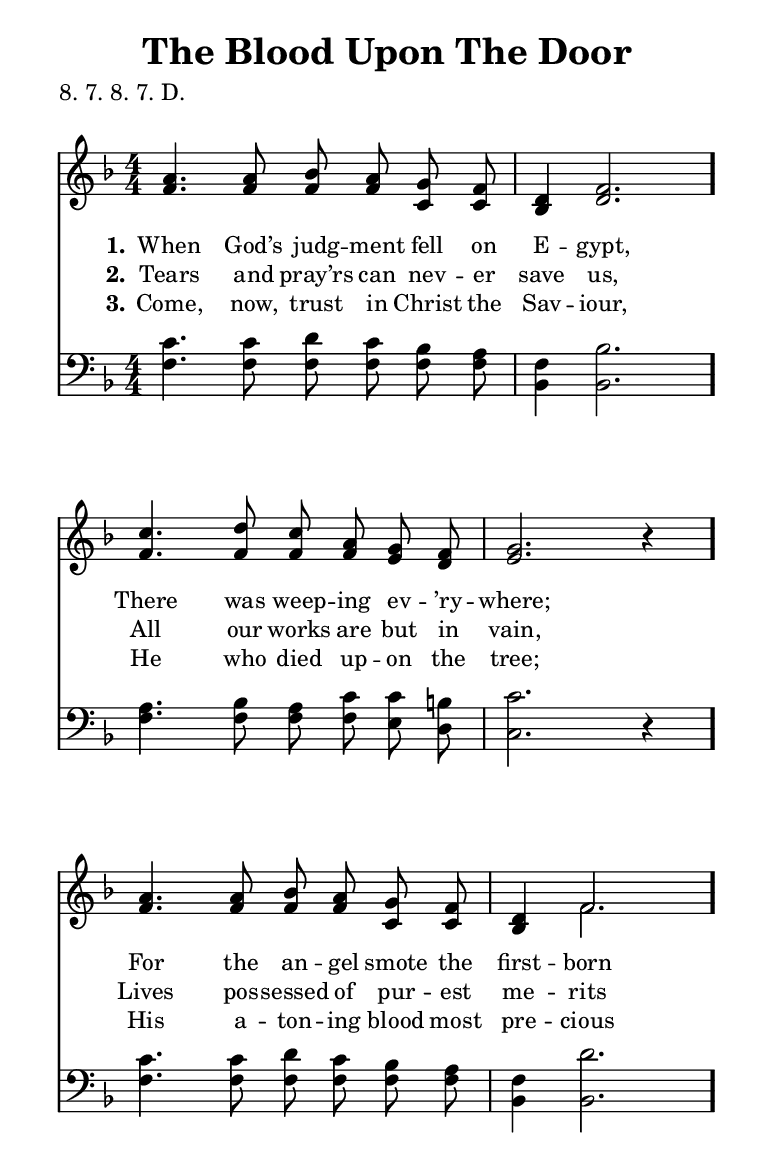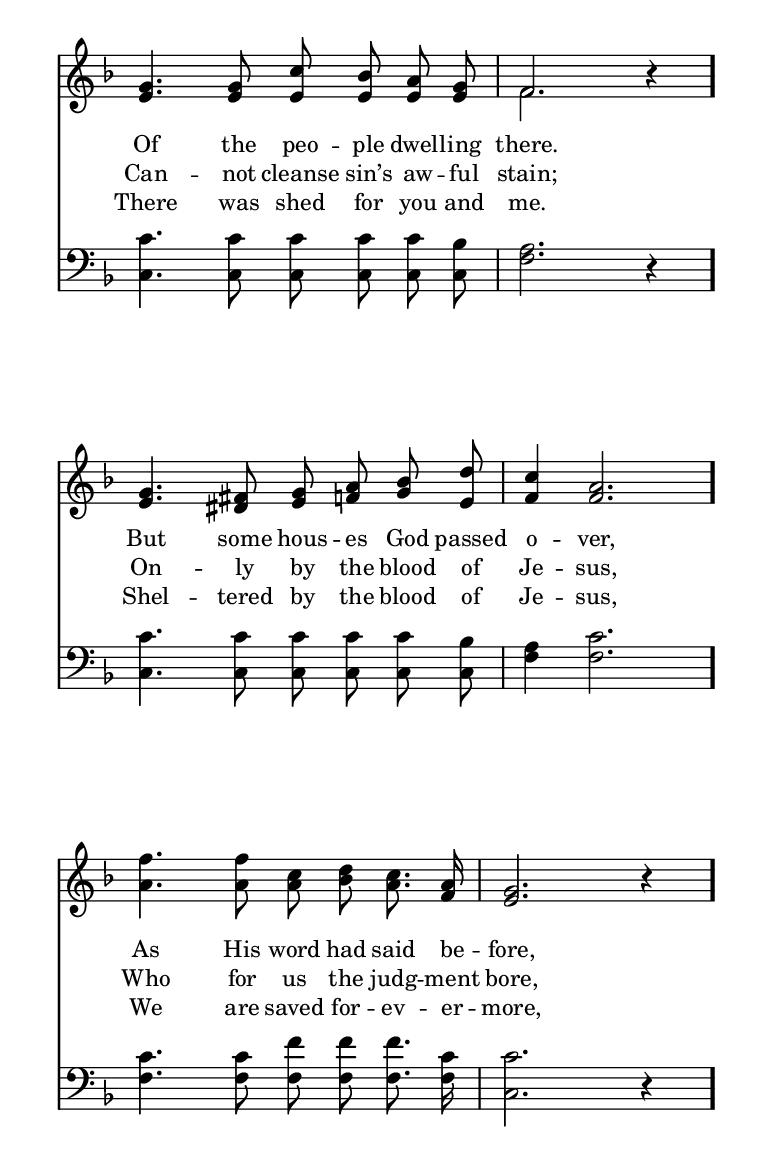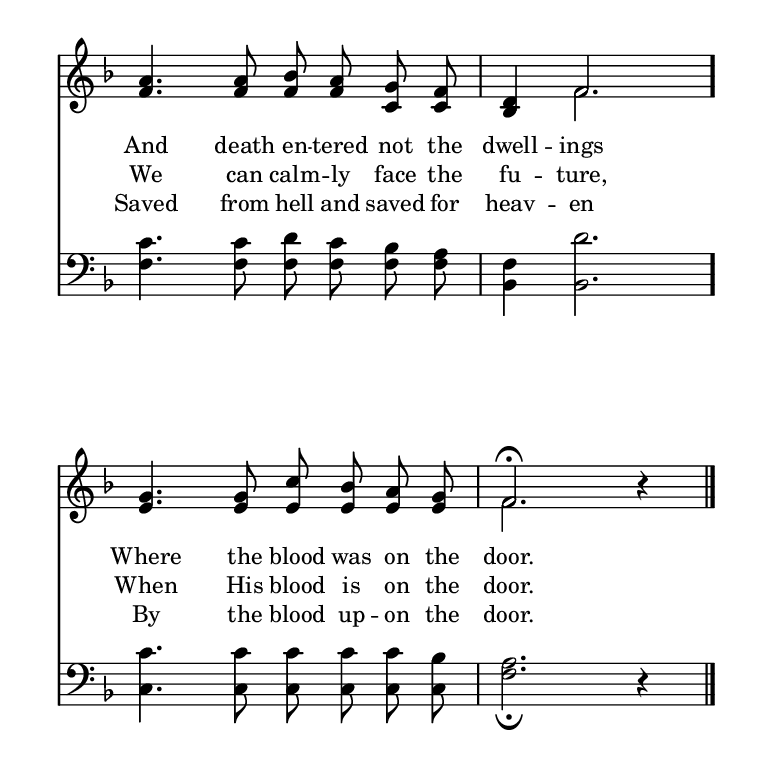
\include "common/global.ily"
\paper {
  \include "common/paper.ily"
}

\header{
  %gospel
  hymnnumber = "119"
  title = "The Blood Upon The Door"
  tunename = "Otter Lake"
  meter = "8. 7. 8. 7. D."
  poet = ""
  composer = ""
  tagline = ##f
}

% for fermata in MIDI
ta = { \tempo 4=80 }
tb = { \tempo 4=40 }

patternAA = { c4. c8 c8 c8 c8 c8 | c4 c2. }
patternAB = { c4. c8 c8 c8 c8 c8 | c2. c4 }
patternAC = { c4. c8 c8 c8 c8. c16 | c2. c4 }
patternAD = { c4. c8 c8 c8 c8 c8 | \ta c2. \tb c4 }

global = {
  \include "common/overrides.ily"
  \override Staff.TimeSignature.style = #'numbered
  \time 4/4
  \override Score.MetronomeMark.transparent = ##t % hide all fermata changes too
  \ta
  \key f \major
  \autoBeamOff
}

notesSoprano = {
\global
\relative c'' {

  \changePitch \patternAA { a a bes a g f | d f }
  \changePitch \patternAB { c' d c a g f | g r }
  \changePitch \patternAA { a a bes a g f | d f }
  \changePitch \patternAB { g g c bes a g | f r }

  \changePitch \patternAA { g fis g a bes d | c a }
  \changePitch \patternAC { f' f c d c a | g r }
  \changePitch \patternAA { a a bes a g f | d f }
  \changePitch \patternAD { g g c bes a g | f \fermata r }

  \bar "|."

}
}

notesAlto = {
\global
\relative e' {

  \changePitch \patternAA { f f f f c c | bes d }
  \changePitch \patternAB { f f f f e d | e r }
  \changePitch \patternAA { f f f f c c | bes f' }
  \changePitch \patternAB { e e e e e e | f r }

  \changePitch \patternAA { e dis e f g e | f f }
  \changePitch \patternAC { a a a bes a f | e r }
  \changePitch \patternAA { f f f f c c | bes f' }
  \changePitch \patternAD { e e e e e e | f r }

}
}

notesTenor = {
\global
\relative a {

  \changePitch \patternAA { c c d c bes a | f bes }
  \changePitch \patternAB { a bes a c c b! | c r }
  \changePitch \patternAA { c c d c bes a | f d' }
  \changePitch \patternAB { c c c c c bes | a r }

  \changePitch \patternAA { c c c c c bes | a c }
  \changePitch \patternAC { c c f f f c | c r }
  \changePitch \patternAA { c c d c bes a | f d' }
  \changePitch \patternAD { c c c c c bes | a r }

}
}

notesBass = {
\global
\relative f {

  \changePitch \patternAA { f f f f f f | bes, bes }
  \changePitch \patternAB { f' f f f e d | c r }
  \changePitch \patternAA { f f f f f f | bes, bes }
  \changePitch \patternAB { c c c c c c | f r }

  \changePitch \patternAA { c c c c c c | f f }
  \changePitch \patternAC { f f f f f f | c r }
  \changePitch \patternAA { f f f f f f | bes, bes }
  \changePitch \patternAD { c c c c c c | f_\fermata r }

}
}

wordsA = \lyricmode {
\set stanza = "1."

When God’s judg -- ment fell on E -- gypt, \bar "."
There was weep -- ing ev -- ’ry -- where; \bar "."
For the an -- gel smote the first -- born \bar "."
Of the peo -- ple dwell -- ing there. \bar "."
But some hous -- es God passed o -- ver, \bar "."
As His word had said be -- fore, \bar "."
And death en -- tered not the dwell -- ings \bar "."
Where the blood was on the door. \bar "."

}

wordsB = \lyricmode {
\set stanza = "2."

Tears and pray’rs can nev -- er save us,
All our works are but in vain,
Lives pos -- sessed of pur -- est me -- rits
Can -- not cleanse sin’s aw -- ful stain;
On -- ly by the blood of Je -- sus,
Who for us the judg -- ment bore,
We can calm -- ly face the fu -- ture,
When His blood is on the door.

}

wordsC = \lyricmode {
\set stanza = "3."

Come, now, trust in Christ the Sav -- iour,
He who died up -- on the tree; % blue book changes "Him" to "He" erroneously
His a -- ton -- ing blood most pre -- cious
There was shed for you and me.
Shel -- tered by the blood of Je -- sus,
We are saved for -- ev -- er -- more,
Saved from hell and saved for heav -- en
By the blood up -- on the door.

}

\score {
  \context ChoirStaff <<
    \context Staff = upper <<
      \set Staff.autoBeaming = ##f
      \set ChoirStaff.systemStartDelimiter = #'SystemStartBar
      \set ChoirStaff.printPartCombineTexts = ##f
      \partcombine #'(2 . 9) \notesSoprano \notesAlto
      \context NullVoice = sopranos { \voiceOne << \notesSoprano >> }
      \context NullVoice = altos { \voiceTwo << \notesAlto >> }
      \context Lyrics = one   \lyricsto sopranos \wordsA
      \context Lyrics = two   \lyricsto sopranos \wordsB
      \context Lyrics = three \lyricsto sopranos \wordsC
    >>
    \context Staff = men <<
      \set Staff.autoBeaming = ##f
      \clef bass
      \set ChoirStaff.printPartCombineTexts = ##f
      \partcombine #'(2 . 9) \notesTenor \notesBass
      \context NullVoice = tenors { \voiceOne << \notesTenor >> }
      \context NullVoice = basses { \voiceTwo << \notesBass >> }
    >>
  >>
  \layout {
    \include "common/layout.ily"
  }
  \midi{
    \include "common/midi.ily"
  }
}

\version "2.19.49"  % necessary for upgrading to future LilyPond versions.

% vi:set et ts=2 sw=2 ai nocindent syntax=lilypond:
